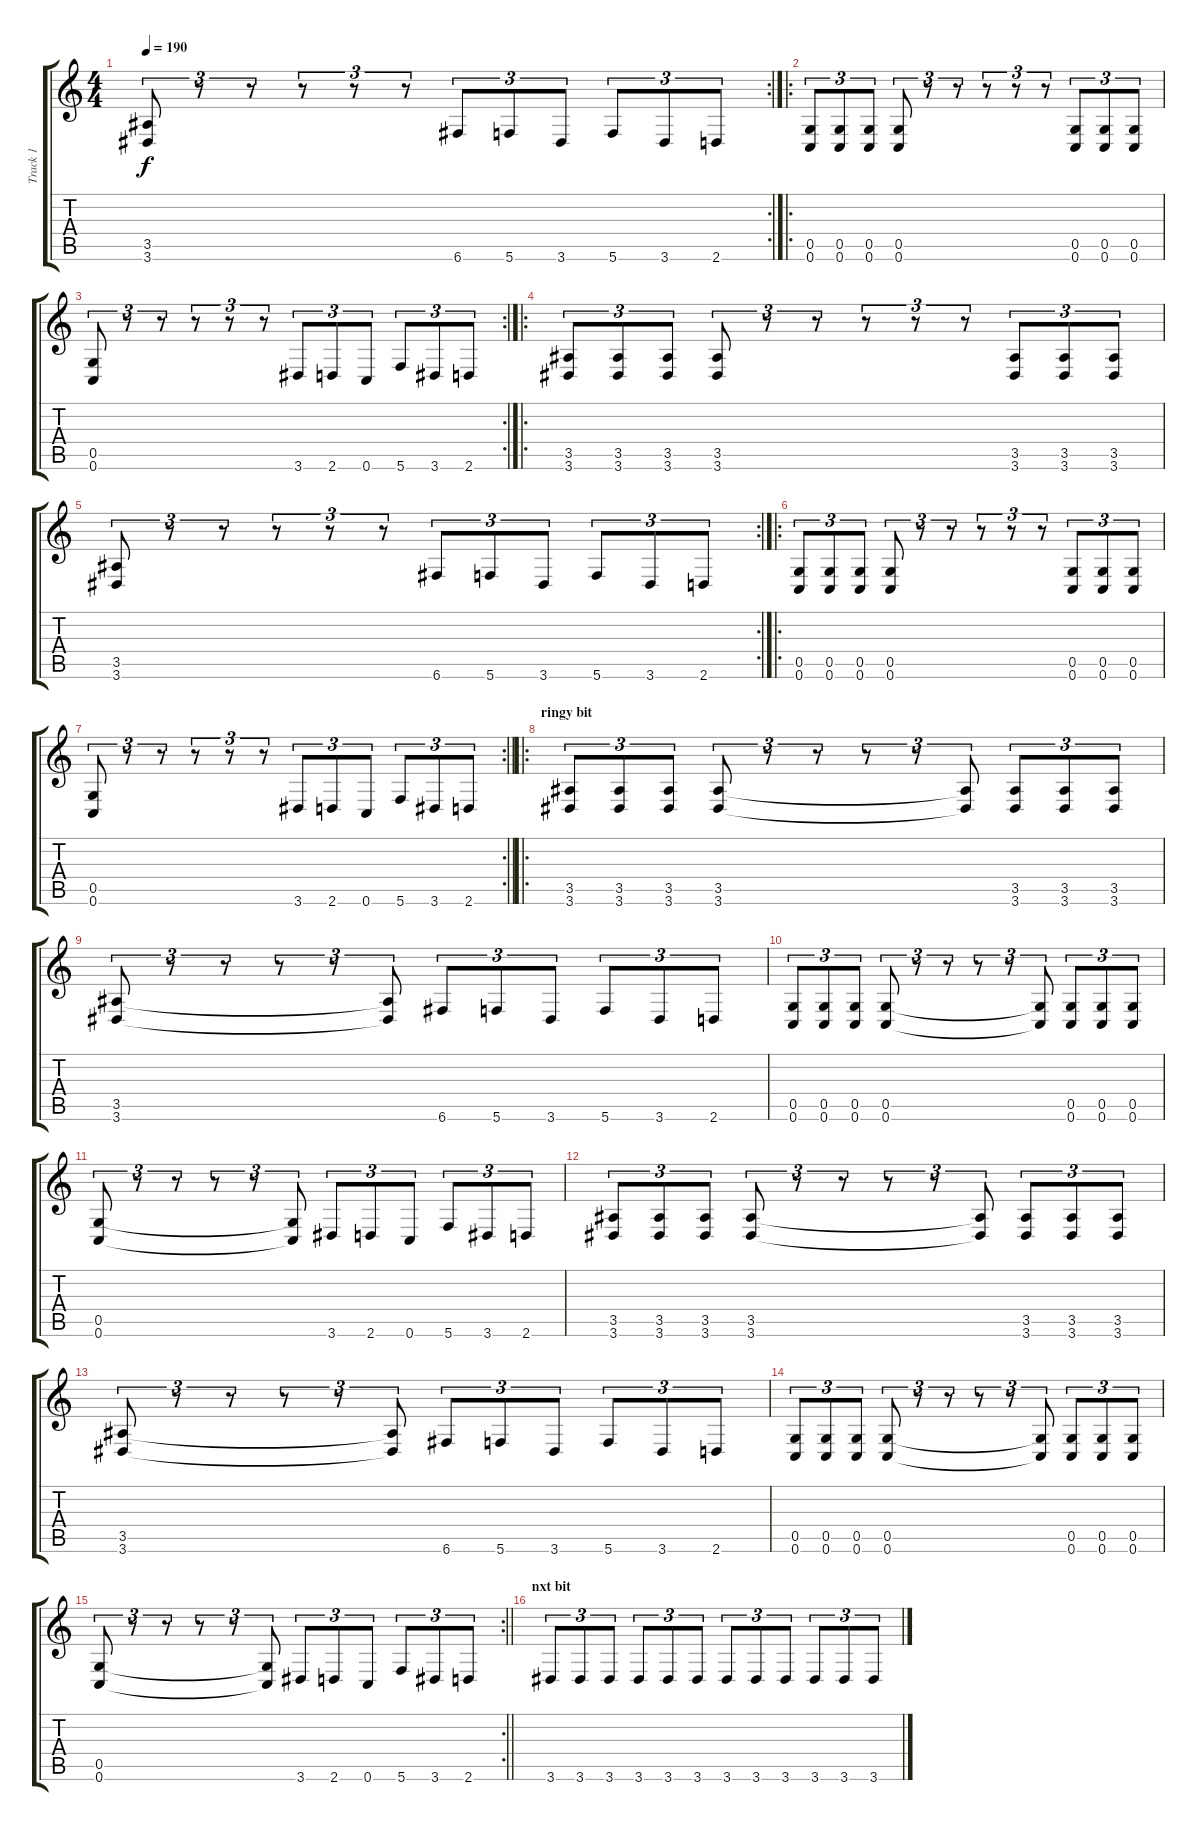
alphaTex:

\track ("Track 1" "Track 1") {instrument distortionguitar}
\staff {score tabs}
\tuning (D4 A3 F3 C3 G2 C2) {hide}
\rc 2
\ts (4 4)
\tempo 190
\clef g2
\ks c
(3.5 3.6).8{tu (3 2) dy f} r.8{tu (3 2)} r.8{tu (3 2)} r.8{tu (3 2)} r.8{tu (3 2)} r.8{tu (3 2)} 6.6.8{tu (3 2)} 5.6.8{tu (3 2)} 3.6.8{tu (3 2)} 5.6.8{tu (3 2)} 3.6.8{tu (3 2)} 2.6.8{tu (3 2)} |
\ro
(0.5 0.6).8{tu (3 2)} (0.5 0.6).8{tu (3 2)} (0.5 0.6).8{tu (3 2)} (0.5 0.6).8{tu (3 2)} r.8{tu (3 2)} r.8{tu (3 2)} r.8{tu (3 2)} r.8{tu (3 2)} r.8{tu (3 2)} (0.5 0.6).8{tu (3 2)} (0.5 0.6).8{tu (3 2)} (0.5 0.6).8{tu (3 2)} |
\rc 2
(0.5 0.6).8{tu (3 2)} r.8{tu (3 2)} r.8{tu (3 2)} r.8{tu (3 2)} r.8{tu (3 2)} r.8{tu (3 2)} 3.6.8{tu (3 2)} 2.6.8{tu (3 2)} 0.6.8{tu (3 2)} 5.6.8{tu (3 2)} 3.6.8{tu (3 2)} 2.6.8{tu (3 2)} |
\ro
(3.5 3.6).8{tu (3 2)} (3.5 3.6).8{tu (3 2)} (3.5 3.6).8{tu (3 2)} (3.5 3.6).8{tu (3 2)} r.8{tu (3 2)} r.8{tu (3 2)} r.8{tu (3 2)} r.8{tu (3 2)} r.8{tu (3 2)} (3.5 3.6).8{tu (3 2)} (3.5 3.6).8{tu (3 2)} (3.5 3.6).8{tu (3 2)} |
\rc 2
(3.5 3.6).8{tu (3 2)} r.8{tu (3 2)} r.8{tu (3 2)} r.8{tu (3 2)} r.8{tu (3 2)} r.8{tu (3 2)} 6.6.8{tu (3 2)} 5.6.8{tu (3 2)} 3.6.8{tu (3 2)} 5.6.8{tu (3 2)} 3.6.8{tu (3 2)} 2.6.8{tu (3 2)} |
\ro
(0.5 0.6).8{tu (3 2)} (0.5 0.6).8{tu (3 2)} (0.5 0.6).8{tu (3 2)} (0.5 0.6).8{tu (3 2)} r.8{tu (3 2)} r.8{tu (3 2)} r.8{tu (3 2)} r.8{tu (3 2)} r.8{tu (3 2)} (0.5 0.6).8{tu (3 2)} (0.5 0.6).8{tu (3 2)} (0.5 0.6).8{tu (3 2)} |
\rc 2
\barLineRight lightlight
(0.5 0.6).8{tu (3 2)} r.8{tu (3 2)} r.8{tu (3 2)} r.8{tu (3 2)} r.8{tu (3 2)} r.8{tu (3 2)} 3.6.8{tu (3 2)} 2.6.8{tu (3 2)} 0.6.8{tu (3 2)} 5.6.8{tu (3 2)} 3.6.8{tu (3 2)} 2.6.8{tu (3 2)} |
\ro
\section ("" "ringy bit")
(3.5 3.6).8{tu (3 2)} (3.5 3.6).8{tu (3 2)} (3.5 3.6).8{tu (3 2)} (3.5 3.6).8{tu (3 2)} r.8{tu (3 2)} r.8{tu (3 2)} r.8{tu (3 2)} r.8{tu (3 2)} (3.5{t} 3.6{t}).8{tu (3 2)} (3.5 3.6).8{tu (3 2)} (3.5 3.6).8{tu (3 2)} (3.5 3.6).8{tu (3 2)} |
(3.5 3.6).8{tu (3 2)} r.8{tu (3 2)} r.8{tu (3 2)} r.8{tu (3 2)} r.8{tu (3 2)} (3.5{t} 3.6{t}).8{tu (3 2)} 6.6.8{tu (3 2)} 5.6.8{tu (3 2)} 3.6.8{tu (3 2)} 5.6.8{tu (3 2)} 3.6.8{tu (3 2)} 2.6.8{tu (3 2)} |
(0.5 0.6).8{tu (3 2)} (0.5 0.6).8{tu (3 2)} (0.5 0.6).8{tu (3 2)} (0.5 0.6).8{tu (3 2)} r.8{tu (3 2)} r.8{tu (3 2)} r.8{tu (3 2)} r.8{tu (3 2)} (0.5{t} 0.6{t}).8{tu (3 2)} (0.5 0.6).8{tu (3 2)} (0.5 0.6).8{tu (3 2)} (0.5 0.6).8{tu (3 2)} |
(0.5 0.6).8{tu (3 2)} r.8{tu (3 2)} r.8{tu (3 2)} r.8{tu (3 2)} r.8{tu (3 2)} (0.5{t} 0.6{t}).8{tu (3 2)} 3.6.8{tu (3 2)} 2.6.8{tu (3 2)} 0.6.8{tu (3 2)} 5.6.8{tu (3 2)} 3.6.8{tu (3 2)} 2.6.8{tu (3 2)} |
(3.5 3.6).8{tu (3 2)} (3.5 3.6).8{tu (3 2)} (3.5 3.6).8{tu (3 2)} (3.5 3.6).8{tu (3 2)} r.8{tu (3 2)} r.8{tu (3 2)} r.8{tu (3 2)} r.8{tu (3 2)} (3.5{t} 3.6{t}).8{tu (3 2)} (3.5 3.6).8{tu (3 2)} (3.5 3.6).8{tu (3 2)} (3.5 3.6).8{tu (3 2)} |
(3.5 3.6).8{tu (3 2)} r.8{tu (3 2)} r.8{tu (3 2)} r.8{tu (3 2)} r.8{tu (3 2)} (3.5{t} 3.6{t}).8{tu (3 2)} 6.6.8{tu (3 2)} 5.6.8{tu (3 2)} 3.6.8{tu (3 2)} 5.6.8{tu (3 2)} 3.6.8{tu (3 2)} 2.6.8{tu (3 2)} |
(0.5 0.6).8{tu (3 2)} (0.5 0.6).8{tu (3 2)} (0.5 0.6).8{tu (3 2)} (0.5 0.6).8{tu (3 2)} r.8{tu (3 2)} r.8{tu (3 2)} r.8{tu (3 2)} r.8{tu (3 2)} (0.5{t} 0.6{t}).8{tu (3 2)} (0.5 0.6).8{tu (3 2)} (0.5 0.6).8{tu (3 2)} (0.5 0.6).8{tu (3 2)} |
\rc 2
\barLineRight lightlight
(0.5 0.6).8{tu (3 2)} r.8{tu (3 2)} r.8{tu (3 2)} r.8{tu (3 2)} r.8{tu (3 2)} (0.5{t} 0.6{t}).8{tu (3 2)} 3.6.8{tu (3 2)} 2.6.8{tu (3 2)} 0.6.8{tu (3 2)} 5.6.8{tu (3 2)} 3.6.8{tu (3 2)} 2.6.8{tu (3 2)} |
\section ("" "nxt bit")
3.6.8{tu (3 2)} 3.6.8{tu (3 2)} 3.6.8{tu (3 2)} 3.6.8{tu (3 2)} 3.6.8{tu (3 2)} 3.6.8{tu (3 2)} 3.6.8{tu (3 2)} 3.6.8{tu (3 2)} 3.6.8{tu (3 2)} 3.6.8{tu (3 2)} 3.6.8{tu (3 2)} 3.6.8{tu (3 2)}
